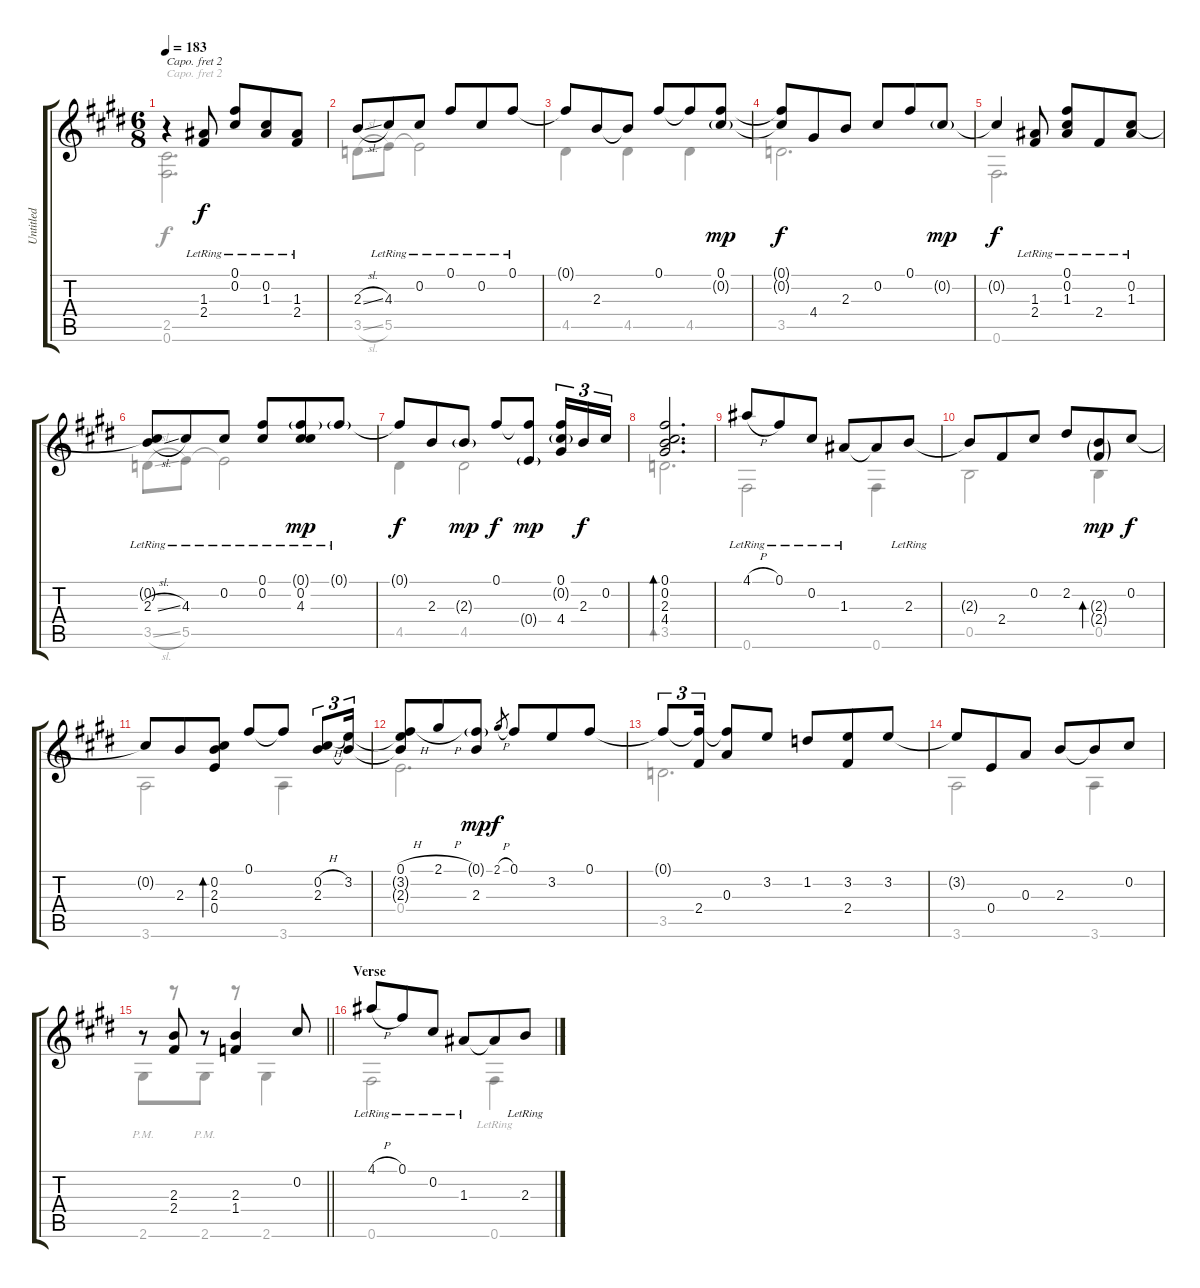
\track ("Untitled" "Untitled") {instrument acousticguitarsteel}
\staff {score tabs}
\capo 2
\tuning (E4 B3 G3 D3 A2 E2) {hide}
\voice
\ts (6 8)
\tempo 183
\clef g2
\ks e
r.4{dy f instrument acousticguitarsteel} (1.3{lr} 2.4{lr}).8 (0.1{lr} 0.2{lr}).8 (0.2{lr} 1.3{lr}).8 (1.3{lr} 2.4{lr}).8 |
\ks c#minor
2.3{sl}.8 4.3{lr}.8 0.2{lr}.8 0.1{lr}.8 0.2{lr}.8 0.1{lr}.8 |
0.1{t}.8 2.3.8 2.3{t}.8 0.1.8 0.1{t}.8 (0.1 0.2{g}).8{dy mp} |
(0.1{t} 0.2{t}).8{dy f} 4.4.8 2.3.8 0.2.8 0.1.8 0.2{g}.8{dy mp} |
\ks e
0.2{t}.4{dy f} (1.3{lr} 2.4{lr}).8 (0.1{lr} 0.2{lr} 1.3{lr}).8 2.4{lr}.8 (0.2{lr} 1.3{lr}).8 |
\ks c#minor
(0.2{t} 2.3{sl lr}).8 4.3{lr}.8 0.2{lr}.8 (0.1{lr} 0.2{lr}).8 (0.1{g lr} 0.2{lr} 4.3{lr}).8{dy mp} 0.1{g lr}.8 |
0.1{t}.8{dy f} 2.3.8 2.3{g}.8{dy mp} 0.1.8{dy f} (0.1{t} 0.4{g}).8{dy mp} (0.1 0.2{g} 4.4).16{tu (3 2)} 2.3.16{tu (3 2) dy f} 0.2.16{tu (3 2)} |
(0.1 0.2 2.3 4.4).2{d bd 30} |
\ks e
4.1{h lr}.8 0.1{lr}.8 0.2{lr}.8 1.3{lr}.8 1.3{t}.8 2.3{lr}.8 |
\ks c#minor
2.3{t}.8 2.4.8 0.2.8 2.2.8 (2.3{g} 2.4{g}).8{bd 30 dy mp} 0.2.8{dy f} |
0.2{t}.8 2.3.8 (0.2 2.3 0.4).8{bd 30} 0.1.8 0.1{t}.8 (0.2{h} 2.3).8{tu (3 2)} (3.2 2.3{t}).16{tu (3 2)} |
(0.1{h} 3.2{t} 2.3{t}).8 2.1{h}.8 (0.1{g} 2.3).8{dy mp} 2.1{h}.8{gr dy f} 0.1.8 3.2.8 0.1.8 |
\ks e
0.1{t}.8{tu (3 2)} (0.1{t} 2.4).16{tu (3 2)} (0.1{t} 0.3).8 3.2.8 1.2.8 (3.2 2.4).8 3.2.8 |
\ks c#minor
3.2{t}.8 0.4.8 0.3.8 2.3.8 2.3{t}.8 0.2.8 |
\barLineRight lightlight
r.8 (2.3 2.4).8 r.8 (2.3 1.4).4 0.2.8 |
\section ("" "Verse")
4.1{h lr}.8 0.1{lr}.8 0.2{lr}.8 1.3{lr}.8 1.3{t}.8 2.3{lr}.8
\voice
\clef g2
\ottava regular
\simile none
\ks e
(2.5 0.6).2{d dy f} |
\ks c#minor
3.5{sl}.8 5.5.8 5.5{t}.2 |
4.5.4 4.5.4 4.5.4 |
3.5.2{d} |
\ks e
0.6.2{d} |
\ks c#minor
3.5{sl}.8 5.5.8 5.5{t}.2 |
4.5.4 4.5.2 |
3.5.2{d bd 30} |
\ks e
0.6.2 0.6.4 |
\ks c#minor
0.5.2 0.5.4 |
3.6.2 3.6.4 |
0.4.2{d} |
\ks e
3.5.2{d} |
\ks c#minor
3.6.2 3.6.4 |
\barLineRight lightlight
2.6{pm}.8 r.8 2.6{pm}.8 r.8 2.6.4 |
0.6.2 0.6{lr}.4
